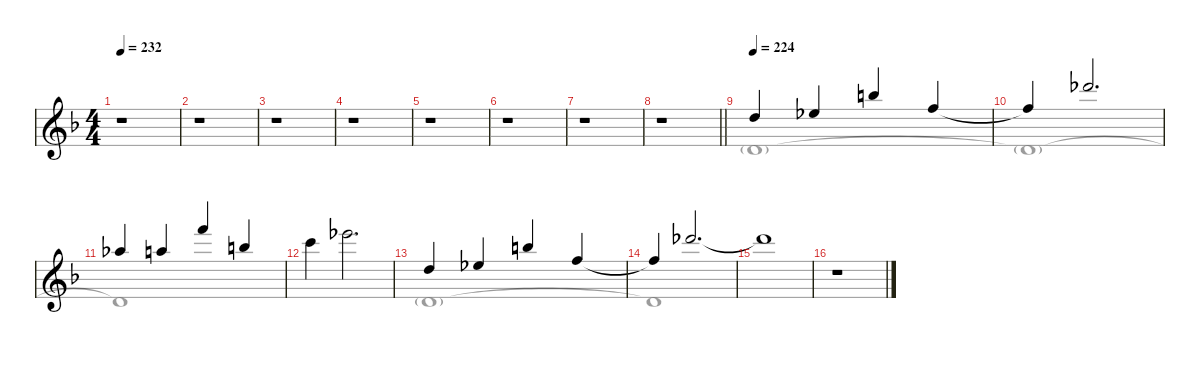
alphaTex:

\hideDynamics
\bracketExtendMode nobrackets
\singleTrackTrackNamePolicy hidden
\multiTrackTrackNamePolicy hidden
\firstSystemTrackNameMode fullname
\firstSystemTrackNameOrientation horizontal
\otherSystemsTrackNameOrientation horizontal
\track ("Keyboards" "S-Gt") {defaultSystemsLayout 8 instrument stringensemble1}
\staff {score}
\tuning (E4 B3 G3 D3 A2 D2)
\displaytranspose 12
\voice
\ts (4 4)
\tempo 232
\clef g2
\ks dminor
r.1{dy f beam Down} |
r.1{beam Down} |
r.1{beam Down} |
r.1{beam Down} |
r.1{beam Down} |
r.1{beam Down} |
r.1{beam Down} |
\barLineRight lightlight
r.1{beam Down} |
\tempo 224
12.4{acc forcenatural}.4{instrument stringensemble1 beam Up} 13.4{acc b}.4{beam Up} 16.3{acc forcenatural}.4{beam Up} 15.4{acc forcenatural}.4{beam Up} |
15.4{t acc forcenatural}.4{beam Up} 18.3{acc b}.2{d beam Up} |
18.4{acc b}.4{beam Up} 19.4{acc forcenatural}.4{beam Up} 22.3{acc forcenatural}.4{beam Up} 16.3{acc forcenatural}.4{beam Up} |
17.3{acc forcenatural}.4{beam Down} 20.3{acc b}.2{d beam Down} |
12.4{acc forcenatural}.4{beam Up} 13.4{acc b}.4{beam Up} 16.3{acc forcenatural}.4{beam Up} 15.4{acc forcenatural}.4{beam Up} |
15.4{t acc forcenatural}.4{beam Up} 18.3{acc b}.2{d beam Up} |
18.3{t acc b}.1{beam Down} |
r.1{beam Down}
\voice
\clef g2
\ottava regular
\simile none
\ks dminor
|
|
|
|
|
|
|
\barLineRight lightlight
|
12.6{g acc forcenatural}.1{beam Down} |
12.6{g t acc forcenatural}.1{beam Down} |
12.6{t acc forcenatural}.1{beam Down} |
|
12.6{g acc forcenatural}.1{beam Down} |
12.6{t acc forcenatural}.1{beam Down} |
|
